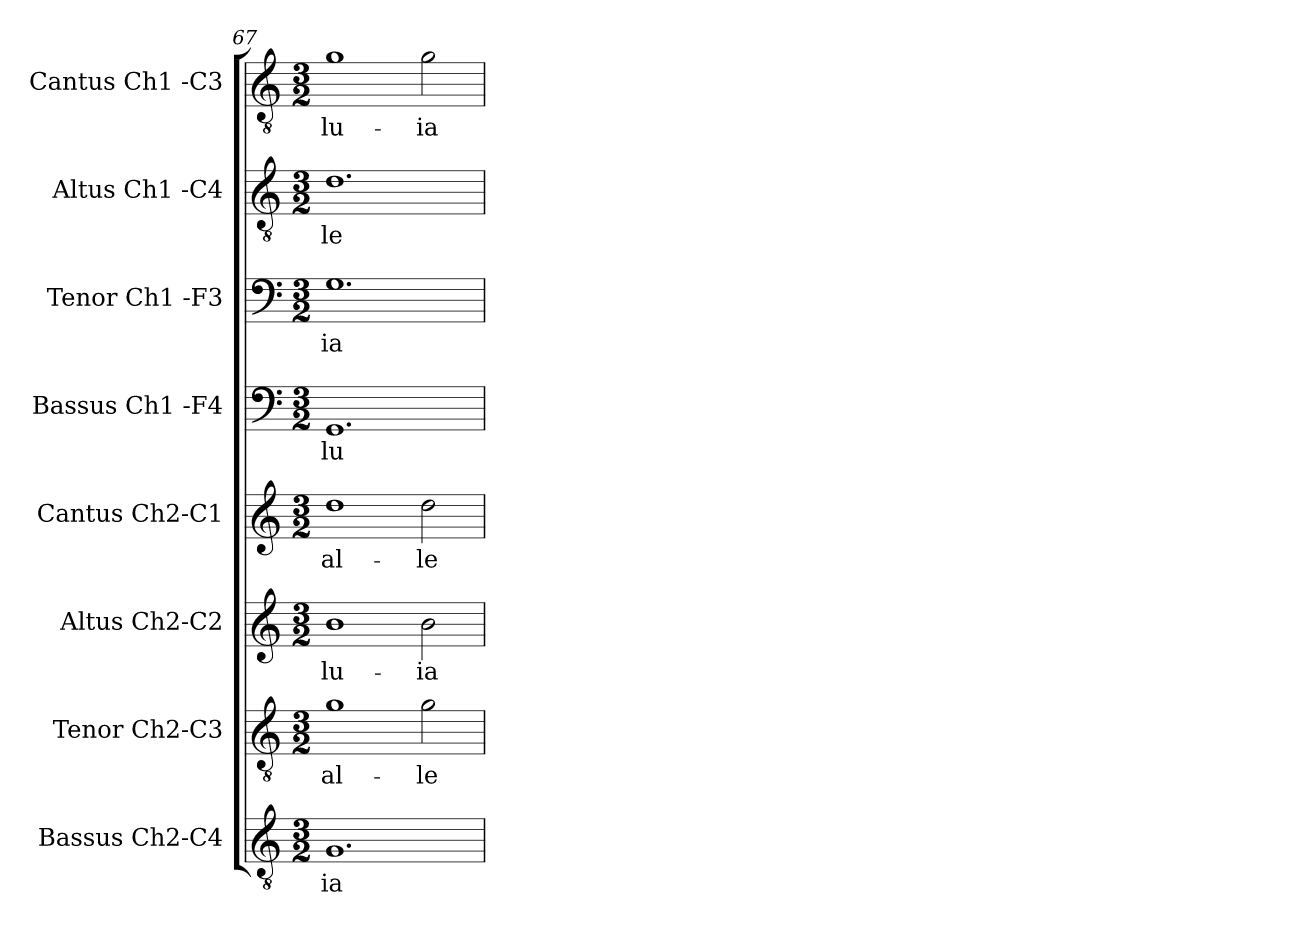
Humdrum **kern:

**kern	**text	**kern	**text	**kern	**text	**kern	**text	**kern	**text	**kern	**text	**kern	**text	**kern	**text
*part8	*part8	*part7	*part7	*part6	*part6	*part5	*part5	*part4	*part4	*part3	*part3	*part2	*part2	*part1	*part1
*staff8	*staff8	*staff7	*staff7	*staff6	*staff6	*staff5	*staff5	*staff4	*staff4	*staff3	*staff3	*staff2	*staff2	*staff1	*staff1
*I"Bassus Ch2-C4	*	*I"Tenor Ch2-C3	*	*I"Altus Ch2-C2	*	*I"Cantus Ch2-C1	*	*I"Bassus Ch1 -F4	*	*I"Tenor Ch1 -F3	*	*I"Altus Ch1 -C4	*	*I"Cantus Ch1 -C3	*
*I'B2	*	*I'T2	*	*I'A2	*	*I'C2	*	*I'B1	*	*I'T1	*	*I'A1	*	*I'C1	*
*clefGv2	*	*clefGv2	*	*clefG2	*	*clefG2	*	*clefF4	*	*clefF4	*	*clefGv2	*	*clefGv2	*
*k[]	*	*k[]	*	*k[]	*	*k[]	*	*k[]	*	*k[]	*	*k[]	*	*k[]	*
*M3/2	*	*M3/2	*	*M3/2	*	*M3/2	*	*M3/2	*	*M3/2	*	*M3/2	*	*M3/2	*
=67	=67	=67	=67	=67	=67	=67	=67	=67	=67	=67	=67	=67	=67	=67	=67
!	!LO:LY:b	!	!LO:LY:b	!	!LO:LY:b	!	!LO:LY:b	!	!LO:LY:b	!	!LO:LY:b	!	!LO:LY:b	!	!LO:LY:b
1.G	-ia	1g	al-	1b	-lu-	1dd	al-	1.GG	-lu-	1.G	-ia	1.d	-le-	1g	-lu-
!	!	!	!LO:LY:b	!	!LO:LY:b	!	!LO:LY:b	!	!	!	!	!	!	!	!LO:LY:b
.	.	2g\	-le-	2b\	-ia	2dd\	-le-	.	.	.	.	.	.	2g\	-ia
=	=	=	=	=	=	=	=	=	=	=	=	=	=	=	=
*-	*-	*-	*-	*-	*-	*-	*-	*-	*-	*-	*-	*-	*-	*-	*-
